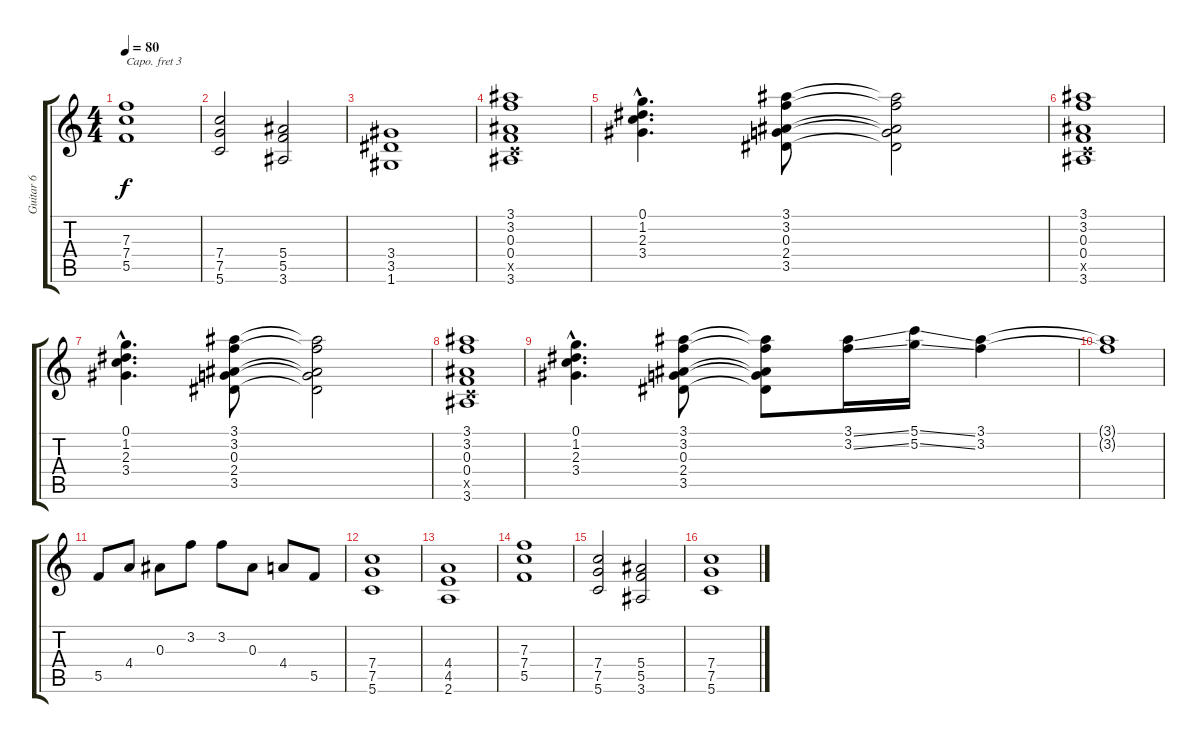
\track ("Guitar 6" "Guitar 6") {instrument distortionguitar}
\staff {score tabs}
\capo 3
\tuning (E4 B3 G3 D3 A2 E2) {hide}
\ts (4 4)
\tempo 80
\clef g2
\ks c
(7.3 7.4 5.5).1{dy f} |
(7.4 7.5 5.6).2 (5.4 5.5 3.6).2 |
(3.4 3.5 1.6).1 |
(3.1 3.2 0.3 0.4 0.5{x} 3.6).1 |
(0.1{hac} 1.2{hac} 2.3{hac} 3.4{hac}).4{d} (3.1 3.2 0.3 2.4 3.5).8 (3.1{t} 3.2{t} 0.3{t} 2.4{t} 3.5{t}).2 |
(3.1 3.2 0.3 0.4 0.5{x} 3.6).1 |
(0.1{hac} 1.2{hac} 2.3{hac} 3.4{hac}).4{d} (3.1 3.2 0.3 2.4 3.5).8 (3.1{t} 3.2{t} 0.3{t} 2.4{t} 3.5{t}).2 |
(3.1 3.2 0.3 0.4 0.5{x} 3.6).1 |
(0.1{hac} 1.2{hac} 2.3{hac} 3.4{hac}).4{d} (3.1 3.2 0.3 2.4 3.5).8 (3.1{t} 3.2{t} 0.3{t} 2.4{t} 3.5{t}).8 (3.1{ss} 3.2{ss}).16 (5.1{ss} 5.2{ss}).16 (3.1 3.2).4 |
(3.1{t} 3.2{t}).1 |
5.5.8 4.4.8 0.3.8 3.2.8 3.2.8 0.3.8 4.4.8 5.5.8 |
(7.4 7.5 5.6).1 |
(4.4 4.5 2.6).1 |
(7.3 7.4 5.5).1 |
(7.4 7.5 5.6).2 (5.4 5.5 3.6).2 |
(7.4 7.5 5.6).1
